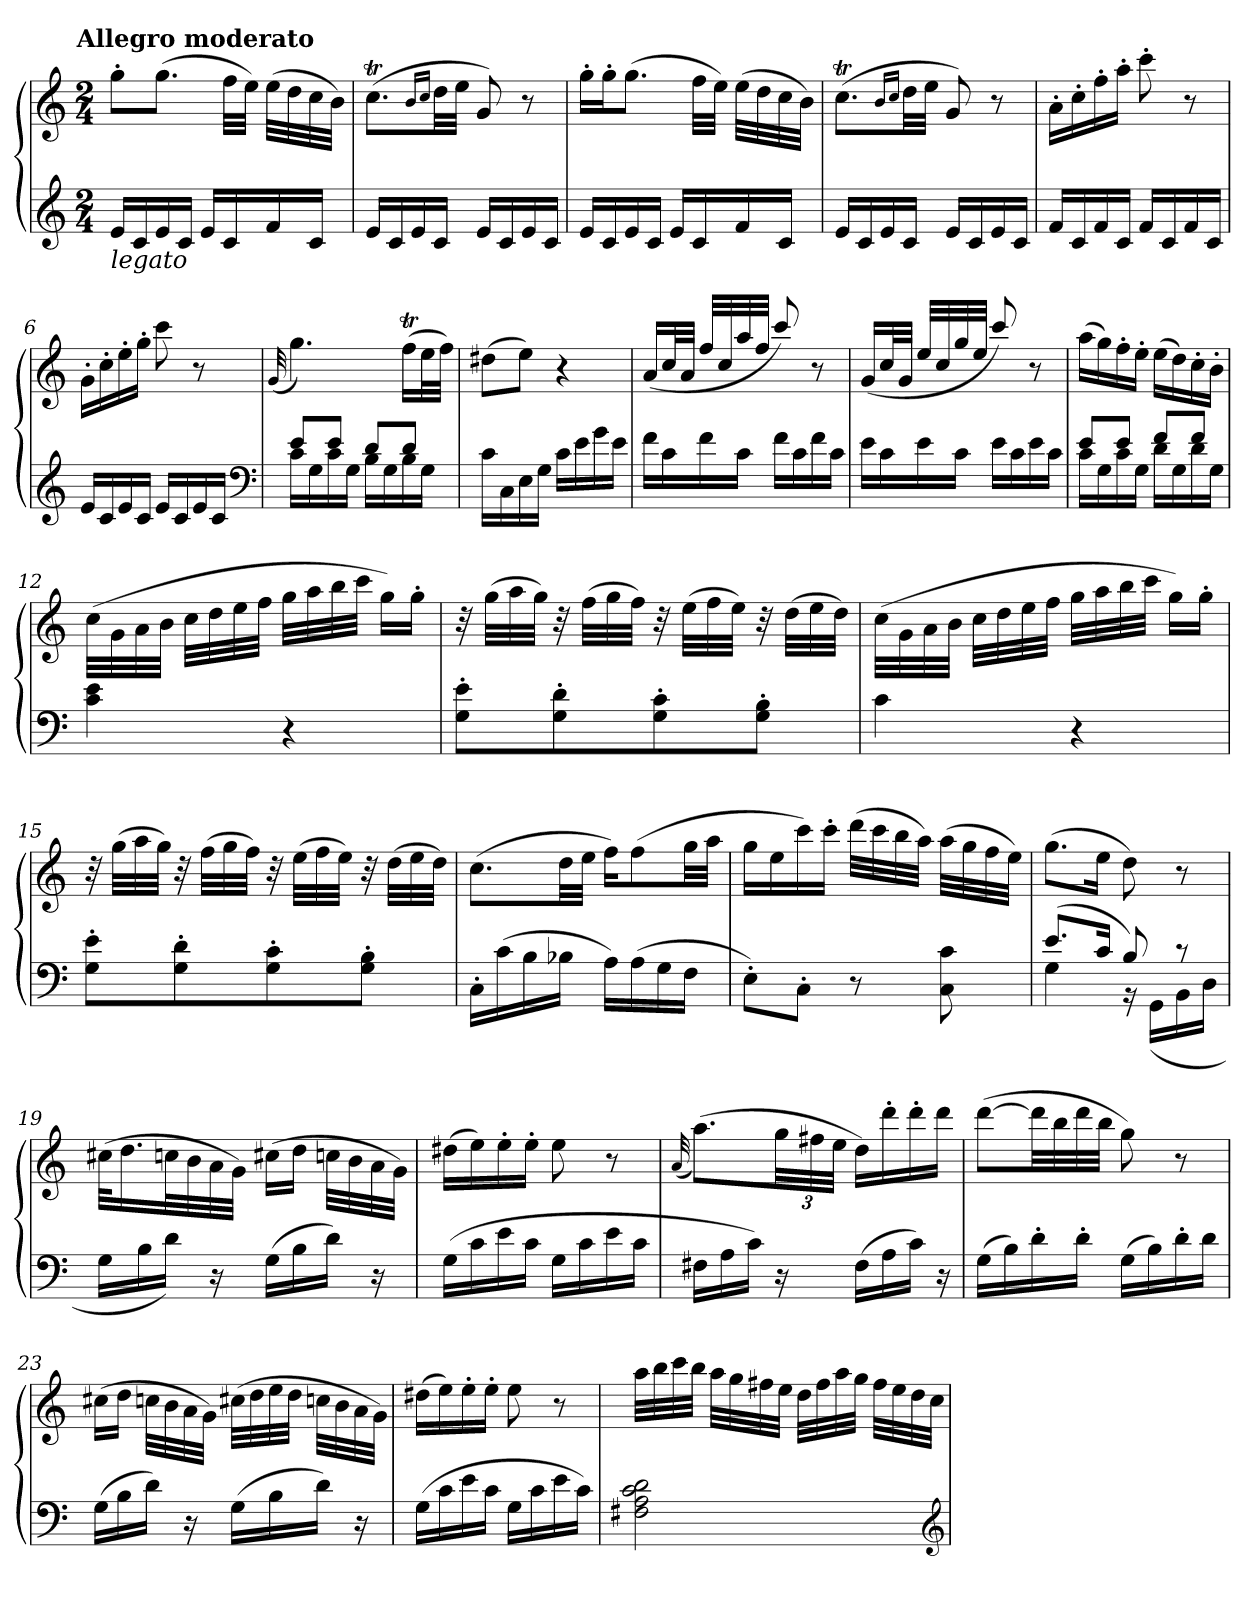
**kern	**kern
*part1	*part1
*staff2	*staff1
*clefG2	*clefG2
*k[]	*k[]
*C:	*C:
!!LO:TX:omd:t=Allegro moderato
*M2/4	*M2/4
*MM88	*MM88
=1	=1
!LO:TX:b:i:t=legato	!
16eLL	8gg'L
16c	.
16e	(8.ggJ
16cJJ	.
16eLL	.
16c	32ffLLL
.	32eeJJJ)
16f	(32eeLLL
.	32dd
16cJJ	32cc
.	32bJJJ)
=2	=2
16eLL	(8.ccTL
16c	.
16e	.
.	16qb/LL
.	16qcc/JJ
16cJJ	32ddLL
.	32eeJJJ
16eLL	8g)
16c	.
16e	8r
16cJJ	.
=3	=3
16eLL	16gg'LL
16c	16gg'J
16e	(8.ggJ
16cJJ	.
16eLL	.
16c	32ffLLL
.	32eeJJJ)
16f	(32eeLLL
.	32dd
16cJJ	32cc
.	32bJJJ)
=4	=4
16eLL	(8.ccTL
16c	.
16e	.
.	16qb/LL
.	16qcc/JJ
16cJJ	32ddLL
.	32eeJJJ
16eLL	8g)
16c	.
16e	8r
16cJJ	.
=5	=5
16fLL	16a'LL
16c	16cc'
16f	16ff'
16cJJ	16aa'JJ
16fLL	8ccc'
16c	.
16f	8r
16cJJ	.
=6	=6
16eLL	16g'LL
16c	16cc'
16e	16ee'
16cJJ	16gg'JJ
16eLL	8ccc
16c	.
16e	8r
16cJJ	.
*clefF4	*
=7	=7
.	(>32qqg/
*^	*
8eL	16cLL	4.gg)
.	16G	.
8eJ	16c	.
.	16GJJ	.
8dL	16BLL	.
.	16G	.
8dJ	16B	(16ffTLL
.	16GJJ	32eeL
.	.	32ffJJJ)
*v	*v	*
=8	=8
16cLL	(8dd#XL
16C	.
16E	8eeJ)
16GJJ	.
16cLL	4r
16e\	.
16g\	.
16e\JJ	.
=9	=9
16f\LL	(>16a/LL
16c\	32cc/L
.	32a/JJJ
16f\	32ff/LLL
.	32cc/
16c\JJ	32aa/
.	32ff/JJJ
16f\LL	8ccc/)
16c\	.
16f\	8r
16c\JJ	.
=10	=10
16e\LL	(>16g/LL
16c\	32cc/L
.	32g/JJJ
16e\	32ee/LLL
.	32cc/
16c\JJ	32gg/
.	32ee/JJJ
16e\LL	8ccc/)
16c\	.
16e\	8r
16c\JJ	.
=11	=11
*^	*
8eL	16cLL	(16aaLL
.	16G	16gg)
8eJ	16c	16ff'
.	16GJJ	16ee'JJ
8fL	16dLL	(16eeLL
.	16G	16dd)
8fJ	16d	16cc'
.	16GJJ	16b'JJ
*v	*v	*
=12	=12
4c 4e	(>32cc\LLL
.	32g\
.	32a\
.	32b\JJJ
.	32ccLLL
.	32dd
.	32ee
.	32ffJJJ
4r	32ggLLL
.	32aa
.	32bb
.	32cccJJJ
.	16ggLL)
.	16gg'JJ
=13	=13
8G' 8e'L	32r
.	(32ggLLL
.	32aa
.	32ggJJJ)
8G' 8d'	32r
.	(32ffLLL
.	32gg
.	32ffJJJ)
8G' 8c'	32r
.	(32eeLLL
.	32ff
.	32eeJJJ)
8G' 8B'J	32r
.	(32ddLLL
.	32ee
.	32ddJJJ)
=14	=14
4c	(>32cc\LLL
.	32g\
.	32a\
.	32b\JJJ
.	32ccLLL
.	32dd
.	32ee
.	32ffJJJ
4r	32ggLLL
.	32aa
.	32bb
.	32cccJJJ
.	16ggLL)
.	16gg'JJ
=15	=15
8G' 8e'L	32r
.	(32ggLLL
.	32aa
.	32ggJJJ)
8G' 8d'	32r
.	(32ffLLL
.	32gg
.	32ffJJJ)
8G' 8c'	32r
.	(32eeLLL
.	32ff
.	32eeJJJ)
8G' 8B'J	32r
.	(32ddLLL
.	32ee
.	32ddJJJ)
=16	=16
16C'LL	(8.ccL
(16c	.
16B	.
16B-XJJ	32ddLL
.	32eeJJJ
16ALL)	16ffKL)
(16A	(8ff
16G	.
16FJJ	32ggLL
.	32aaJJJ
=17	=17
8E'L)	16ggLL
.	16ee
8C'J	16ccc)
.	16ccc'JJ
8r	(32dddLLL
.	32ccc
.	32bb
.	32aaJJJ)
8C 8c	(32aaLLL
.	32gg
.	32ff
.	32eeJJJ)
=18	=18
*^	*
(8.eL	4G	(8.ggL
16cJk	.	16eeJk
8B)	16r	8dd)
.	(>16GGLL	.
8r	16BB	8r
.	16DJJ	.
*v	*v	*
=19	=19
16GLL	(32cc#XKLL
.	16.dd
16B	.
16dJJ)	32ccnL
.	32b
16r	32a
.	32gJJJ)
(16GLL	(16cc#XLL
16B	16ddJJ
16dJJ)	32ccn\LLL
.	32b\
16r	32a\
.	32g\JJJ)
=20	=20
(16GLL	(16dd#XLL
16c	16ee)
16e	16ee'
16cJJ	16ee'JJ
16GLL	8ee
16c	.
16e	8r
16cJJ	.
=21	=21
.	(>32qqa/
16F#XLL	(8.aaL)
16A	.
16cJJ)	.
16r	48ggLL
.	48ff#X
.	48eeJJJ
(16F#LL	16ddLL)
16A	16ddd'
16cJJ)	16ddd'
16r	16dddJJ
=22	=22
(16GLL	([8dddL
16B)	.
16d'	32dddLL]
.	32bb
16d'JJ	32ddd
.	32bbJJJ
(16GLL	8gg)
16B)	.
16d'	8r
16dJJ	.
=23	=23
(16GLL	(16cc#XLL
16B	16ddJJ
16dJJ)	32ccn\LLL
.	32b\
16r	32a\
.	32g\JJJ)
(16GLL	(32cc#XLLL
.	32dd
16B	32ee
.	32ddJJJ
16dJJ)	32ccn\LLL
.	32b\
16r	32a\
.	32g\JJJ)
=24	=24
(16GLL	(16dd#XLL
16c	16ee)
16e	16ee'
16cJJ	16ee'JJ
16GLL	8ee
16c	.
16e	8r
16cJJ)	.
=25	=25
2F#X 2A 2c 2d	32aaLLL
.	32bb
.	32ccc
.	32bbJJJ
.	32aaLLL
.	32gg
.	32ff#X
.	32eeJJJ
.	32ddLLL
.	32ff#
.	32aa
.	32ggJJJ
.	32ff#LLL
.	32ee
.	32dd
.	32ccJJJ
*clefG2	*
=	=
*-	*-
